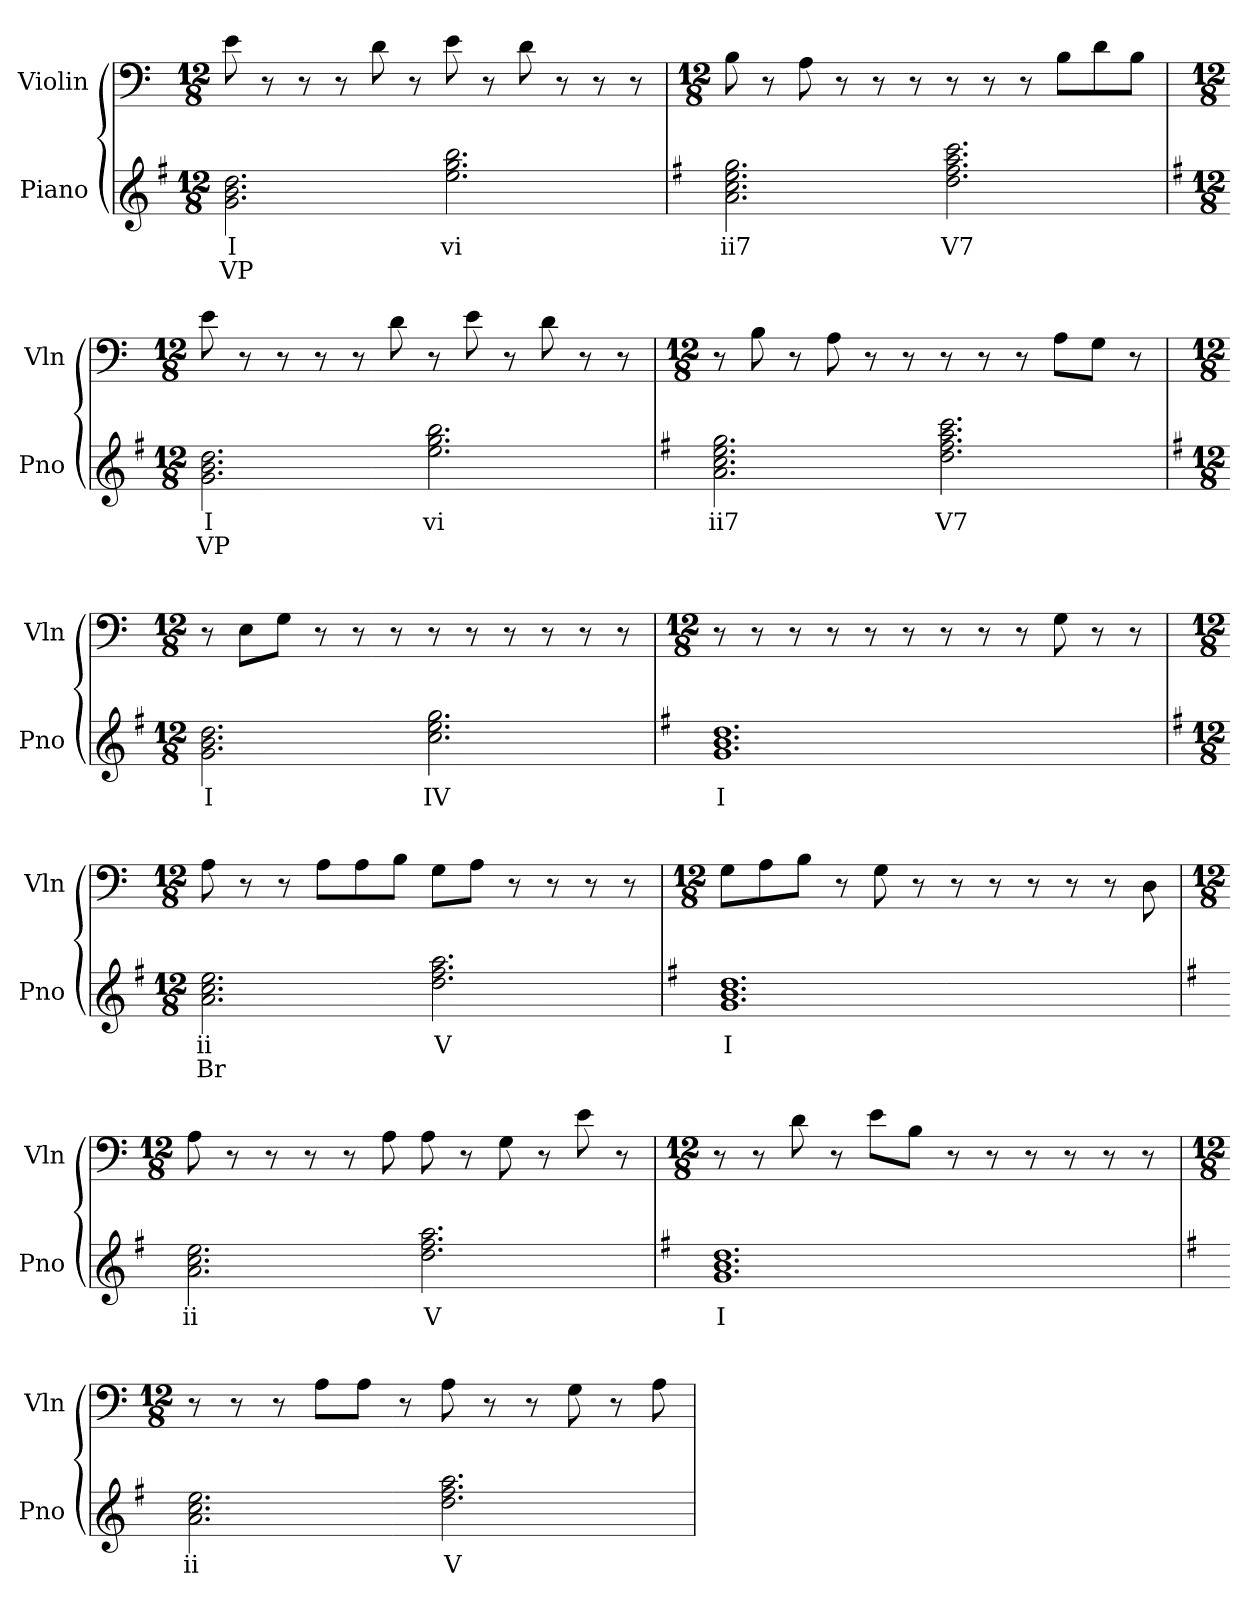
**kern	**text	**text	**kern
*part2	*part2	*part2	*part1
*staff2	*staff2	*staff2	*staff1
*I"Piano	*	*	*I"Violin
*I'Pno	*	*	*I'Vln
*k[f#]	*	*	*
*G:	*	*	*
*M12/8	*	*	*M12/8
=	=	=	=
2.g 2.b 2.dd	I	VP	8e
.	.	.	8r
.	.	.	8r
.	.	.	8r
.	.	.	8d
.	.	.	8r
2.ee 2.gg 2.bb	vi	.	8e
.	.	.	8r
.	.	.	8d
.	.	.	8r
.	.	.	8r
.	.	.	8r
=	=	=	=
*k[f#]	*	*	*
*G:	*	*	*
*	*	*	*M12/8
2.a 2.cc 2.ee 2.gg	ii7	.	8B
.	.	.	8r
.	.	.	8A
.	.	.	8r
.	.	.	8r
.	.	.	8r
2.dd 2.ff# 2.aa 2.ccc	V7	.	8r
.	.	.	8r
.	.	.	8r
.	.	.	8BL
.	.	.	8d
.	.	.	8BJ
=	=	=	=
*k[f#]	*	*	*
*G:	*	*	*
*M12/8	*	*	*M12/8
2.g 2.b 2.dd	I	VP	8e
.	.	.	8r
.	.	.	8r
.	.	.	8r
.	.	.	8r
.	.	.	8d
2.ee 2.gg 2.bb	vi	.	8r
.	.	.	8e
.	.	.	8r
.	.	.	8d
.	.	.	8r
.	.	.	8r
=	=	=	=
*k[f#]	*	*	*
*G:	*	*	*
*	*	*	*M12/8
2.a 2.cc 2.ee 2.gg	ii7	.	8r
.	.	.	8B
.	.	.	8r
.	.	.	8A
.	.	.	8r
.	.	.	8r
2.dd 2.ff# 2.aa 2.ccc	V7	.	8r
.	.	.	8r
.	.	.	8r
.	.	.	8AL
.	.	.	8GJ
.	.	.	8r
=	=	=	=
*k[f#]	*	*	*
*G:	*	*	*
*M12/8	*	*	*M12/8
2.g 2.b 2.dd	I	.	8r
.	.	.	8EL
.	.	.	8GJ
.	.	.	8r
.	.	.	8r
.	.	.	8r
2.cc 2.ee 2.gg	IV	.	8r
.	.	.	8r
.	.	.	8r
.	.	.	8r
.	.	.	8r
.	.	.	8r
=	=	=	=
*k[f#]	*	*	*
*G:	*	*	*
*	*	*	*M12/8
1.g 1.b 1.dd	I	.	8r
.	.	.	8r
.	.	.	8r
.	.	.	8r
.	.	.	8r
.	.	.	8r
.	.	.	8r
.	.	.	8r
.	.	.	8r
.	.	.	8G
.	.	.	8r
.	.	.	8r
=	=	=	=
*k[f#]	*	*	*
*G:	*	*	*
*M12/8	*	*	*M12/8
2.a 2.cc 2.ee	ii	Br	8A
.	.	.	8r
.	.	.	8r
.	.	.	8AL
.	.	.	8A
.	.	.	8BJ
2.dd 2.ff# 2.aa	V	.	8GL
.	.	.	8AJ
.	.	.	8r
.	.	.	8r
.	.	.	8r
.	.	.	8r
=	=	=	=
*k[f#]	*	*	*
*G:	*	*	*
*	*	*	*M12/8
1.g 1.b 1.dd	I	.	8GL
.	.	.	8A
.	.	.	8BJ
.	.	.	8r
.	.	.	8G
.	.	.	8r
.	.	.	8r
.	.	.	8r
.	.	.	8r
.	.	.	8r
.	.	.	8r
.	.	.	8D
=	=	=	=
*k[f#]	*	*	*
*G:	*	*	*
*	*	*	*M12/8
2.a 2.cc 2.ee	ii	.	8A
.	.	.	8r
.	.	.	8r
.	.	.	8r
.	.	.	8r
.	.	.	8A
2.dd 2.ff# 2.aa	V	.	8A
.	.	.	8r
.	.	.	8G
.	.	.	8r
.	.	.	8e
.	.	.	8r
=	=	=	=
*k[f#]	*	*	*
*G:	*	*	*
*	*	*	*M12/8
1.g 1.b 1.dd	I	.	8r
.	.	.	8r
.	.	.	8d
.	.	.	8r
.	.	.	8eL
.	.	.	8BJ
.	.	.	8r
.	.	.	8r
.	.	.	8r
.	.	.	8r
.	.	.	8r
.	.	.	8r
=	=	=	=
*k[f#]	*	*	*
*G:	*	*	*
*	*	*	*M12/8
2.a 2.cc 2.ee	ii	.	8r
.	.	.	8r
.	.	.	8r
.	.	.	8AL
.	.	.	8AJ
.	.	.	8r
2.dd 2.ff# 2.aa	V	.	8A
.	.	.	8r
.	.	.	8r
.	.	.	8G
.	.	.	8r
.	.	.	8A
=	=	=	=
*-	*-	*-	*-
